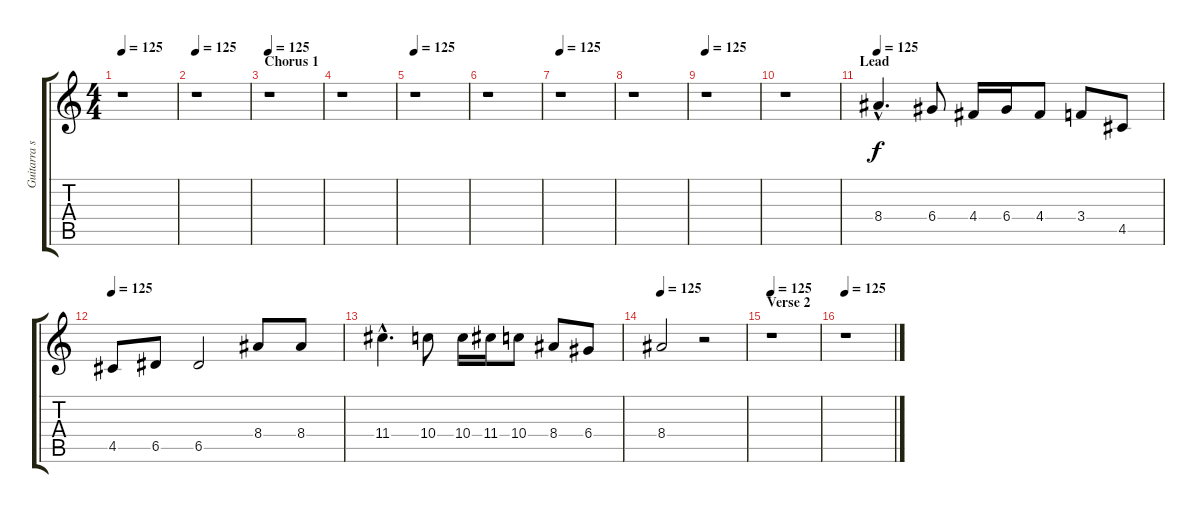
\track ("Guitarra solista" "Guitarra s") {instrument distortionguitar}
\staff {score tabs}
\tuning (E4 B3 G3 D3 A2 E2) {hide}
\ts (4 4)
\tempo 125
\clef g2
\ks c
r.1{dy f} |
\tempo 125
r.1 |
\section ("" "Chorus 1")
\tempo 125
r.1 |
r.1 |
\tempo 125
r.1 |
r.1 |
\tempo 125
r.1 |
r.1 |
\tempo 125
r.1 |
r.1 |
\section ("" "Lead")
\tempo 125
8.4{hac}.4{d} 6.4.8 4.4.16 6.4.16 4.4.8 3.4.8 4.5.8 |
\tempo 125
4.5.8 6.5.8 6.5.2 8.4.8 8.4.8 |
11.4{hac}.4{d} 10.4.8 10.4.16 11.4.16 10.4.8 8.4.8 6.4.8 |
\tempo 125
8.4.2 r.2 |
\section ("" "Verse 2")
\tempo 125
r.1 |
\tempo 125
r.1
